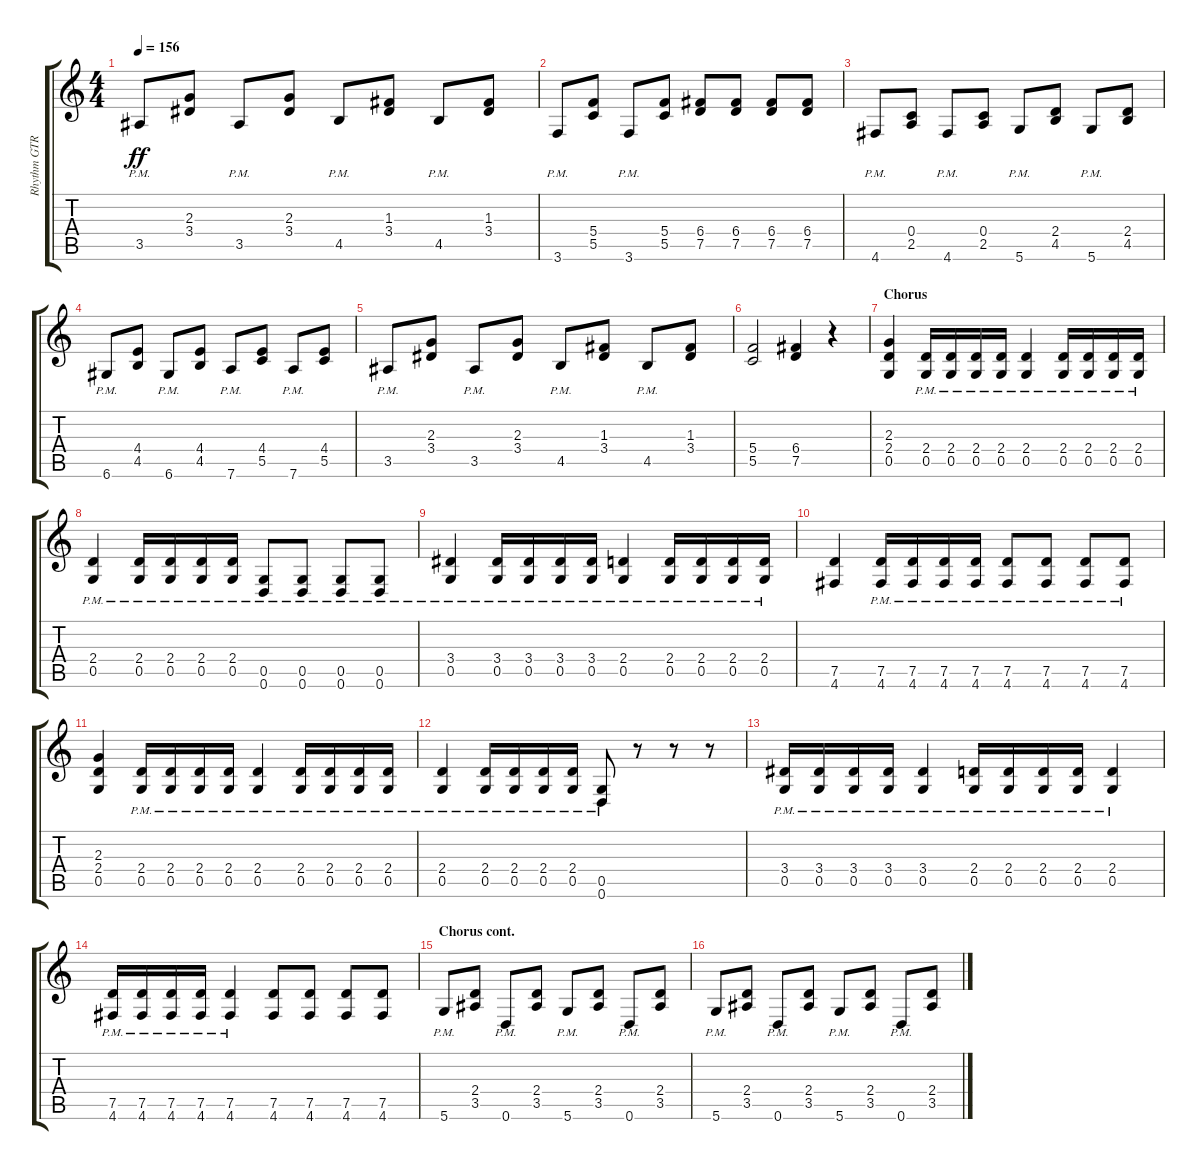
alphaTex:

\track ("Rhythm GTR 1" "Rhythm GTR") {instrument overdrivenguitar}
\staff {score tabs}
\tuning (D4 A3 F3 C3 G2 D2) {hide}
\ts (4 4)
\tempo 156
\clef g2
\ks aminor
3.5{pm}.8{dy ff} (2.3 3.4).8 3.5{pm}.8 (2.3 3.4).8 4.5{pm}.8 (1.3 3.4).8 4.5{pm}.8 (1.3 3.4).8 |
3.6{pm}.8 (5.4 5.5).8 3.6{pm}.8 (5.4 5.5).8 (6.4 7.5).8 (6.4 7.5).8 (6.4 7.5).8 (6.4 7.5).8 |
4.6{pm}.8 (0.4 2.5).8 4.6{pm}.8 (0.4 2.5).8 5.6{pm}.8 (2.4 4.5).8 5.6{pm}.8 (2.4 4.5).8 |
6.6{pm}.8 (4.4 4.5).8 6.6{pm}.8 (4.4 4.5).8 7.6{pm}.8 (4.4 5.5).8 7.6{pm}.8 (4.4 5.5).8 |
3.5{pm}.8 (2.3 3.4).8 3.5{pm}.8 (2.3 3.4).8 4.5{pm}.8 (1.3 3.4).8 4.5{pm}.8 (1.3 3.4).8 |
(5.4 5.5).2 (6.4 7.5).4 r.4 |
\section ("" "Chorus")
(2.3 2.4 0.5).4 (2.4{pm} 0.5{pm}).16 (2.4{pm} 0.5{pm}).16 (2.4{pm} 0.5{pm}).16 (2.4{pm} 0.5{pm}).16 (2.4{pm} 0.5{pm}).4 (2.4{pm} 0.5{pm}).16 (2.4{pm} 0.5{pm}).16 (2.4{pm} 0.5{pm}).16 (2.4{pm} 0.5{pm}).16 |
(2.4{pm} 0.5{pm}).4 (2.4{pm} 0.5{pm}).16 (2.4{pm} 0.5{pm}).16 (2.4{pm} 0.5{pm}).16 (2.4{pm} 0.5{pm}).16 (0.5{pm} 0.6{pm}).8 (0.5{pm} 0.6{pm}).8 (0.5{pm} 0.6{pm}).8 (0.5{pm} 0.6{pm}).8 |
(3.4{pm} 0.5{pm}).4 (3.4{pm} 0.5{pm}).16 (3.4{pm} 0.5{pm}).16 (3.4{pm} 0.5{pm}).16 (3.4{pm} 0.5{pm}).16 (2.4{pm} 0.5{pm}).4 (2.4{pm} 0.5{pm}).16 (2.4{pm} 0.5{pm}).16 (2.4{pm} 0.5{pm}).16 (2.4{pm} 0.5{pm}).16 |
(7.5 4.6).4 (7.5{pm} 4.6{pm}).16 (7.5{pm} 4.6{pm}).16 (7.5{pm} 4.6{pm}).16 (7.5{pm} 4.6{pm}).16 (7.5{pm} 4.6{pm}).8 (7.5{pm} 4.6{pm}).8 (7.5{pm} 4.6{pm}).8 (7.5{pm} 4.6{pm}).8 |
(2.3 2.4 0.5).4 (2.4{pm} 0.5{pm}).16 (2.4{pm} 0.5{pm}).16 (2.4{pm} 0.5{pm}).16 (2.4{pm} 0.5{pm}).16 (2.4{pm} 0.5{pm}).4 (2.4{pm} 0.5{pm}).16 (2.4{pm} 0.5{pm}).16 (2.4{pm} 0.5{pm}).16 (2.4{pm} 0.5{pm}).16 |
(2.4{pm} 0.5{pm}).4 (2.4{pm} 0.5{pm}).16 (2.4{pm} 0.5{pm}).16 (2.4{pm} 0.5{pm}).16 (2.4{pm} 0.5{pm}).16 (0.5{pm} 0.6{pm}).8 r.8 r.8 r.8 |
(3.4{pm} 0.5{pm}).16 (3.4{pm} 0.5{pm}).16 (3.4{pm} 0.5{pm}).16 (3.4{pm} 0.5{pm}).16 (3.4{pm} 0.5{pm}).4 (2.4{pm} 0.5{pm}).16 (2.4{pm} 0.5{pm}).16 (2.4{pm} 0.5{pm}).16 (2.4{pm} 0.5{pm}).16 (2.4{pm} 0.5{pm}).4 |
(7.5{pm} 4.6{pm}).16 (7.5{pm} 4.6{pm}).16 (7.5{pm} 4.6{pm}).16 (7.5{pm} 4.6{pm}).16 (7.5{pm} 4.6{pm}).4 (7.5 4.6).8 (7.5 4.6).8 (7.5 4.6).8 (7.5 4.6).8 |
\section ("" "Chorus cont.")
5.6{pm}.8 (2.4 3.5).8 0.6{pm}.8 (2.4 3.5).8 5.6{pm}.8 (2.4 3.5).8 0.6{pm}.8 (2.4 3.5).8 |
5.6{pm}.8 (2.4 3.5).8 0.6{pm}.8 (2.4 3.5).8 5.6{pm}.8 (2.4 3.5).8 0.6{pm}.8 (2.4 3.5).8
